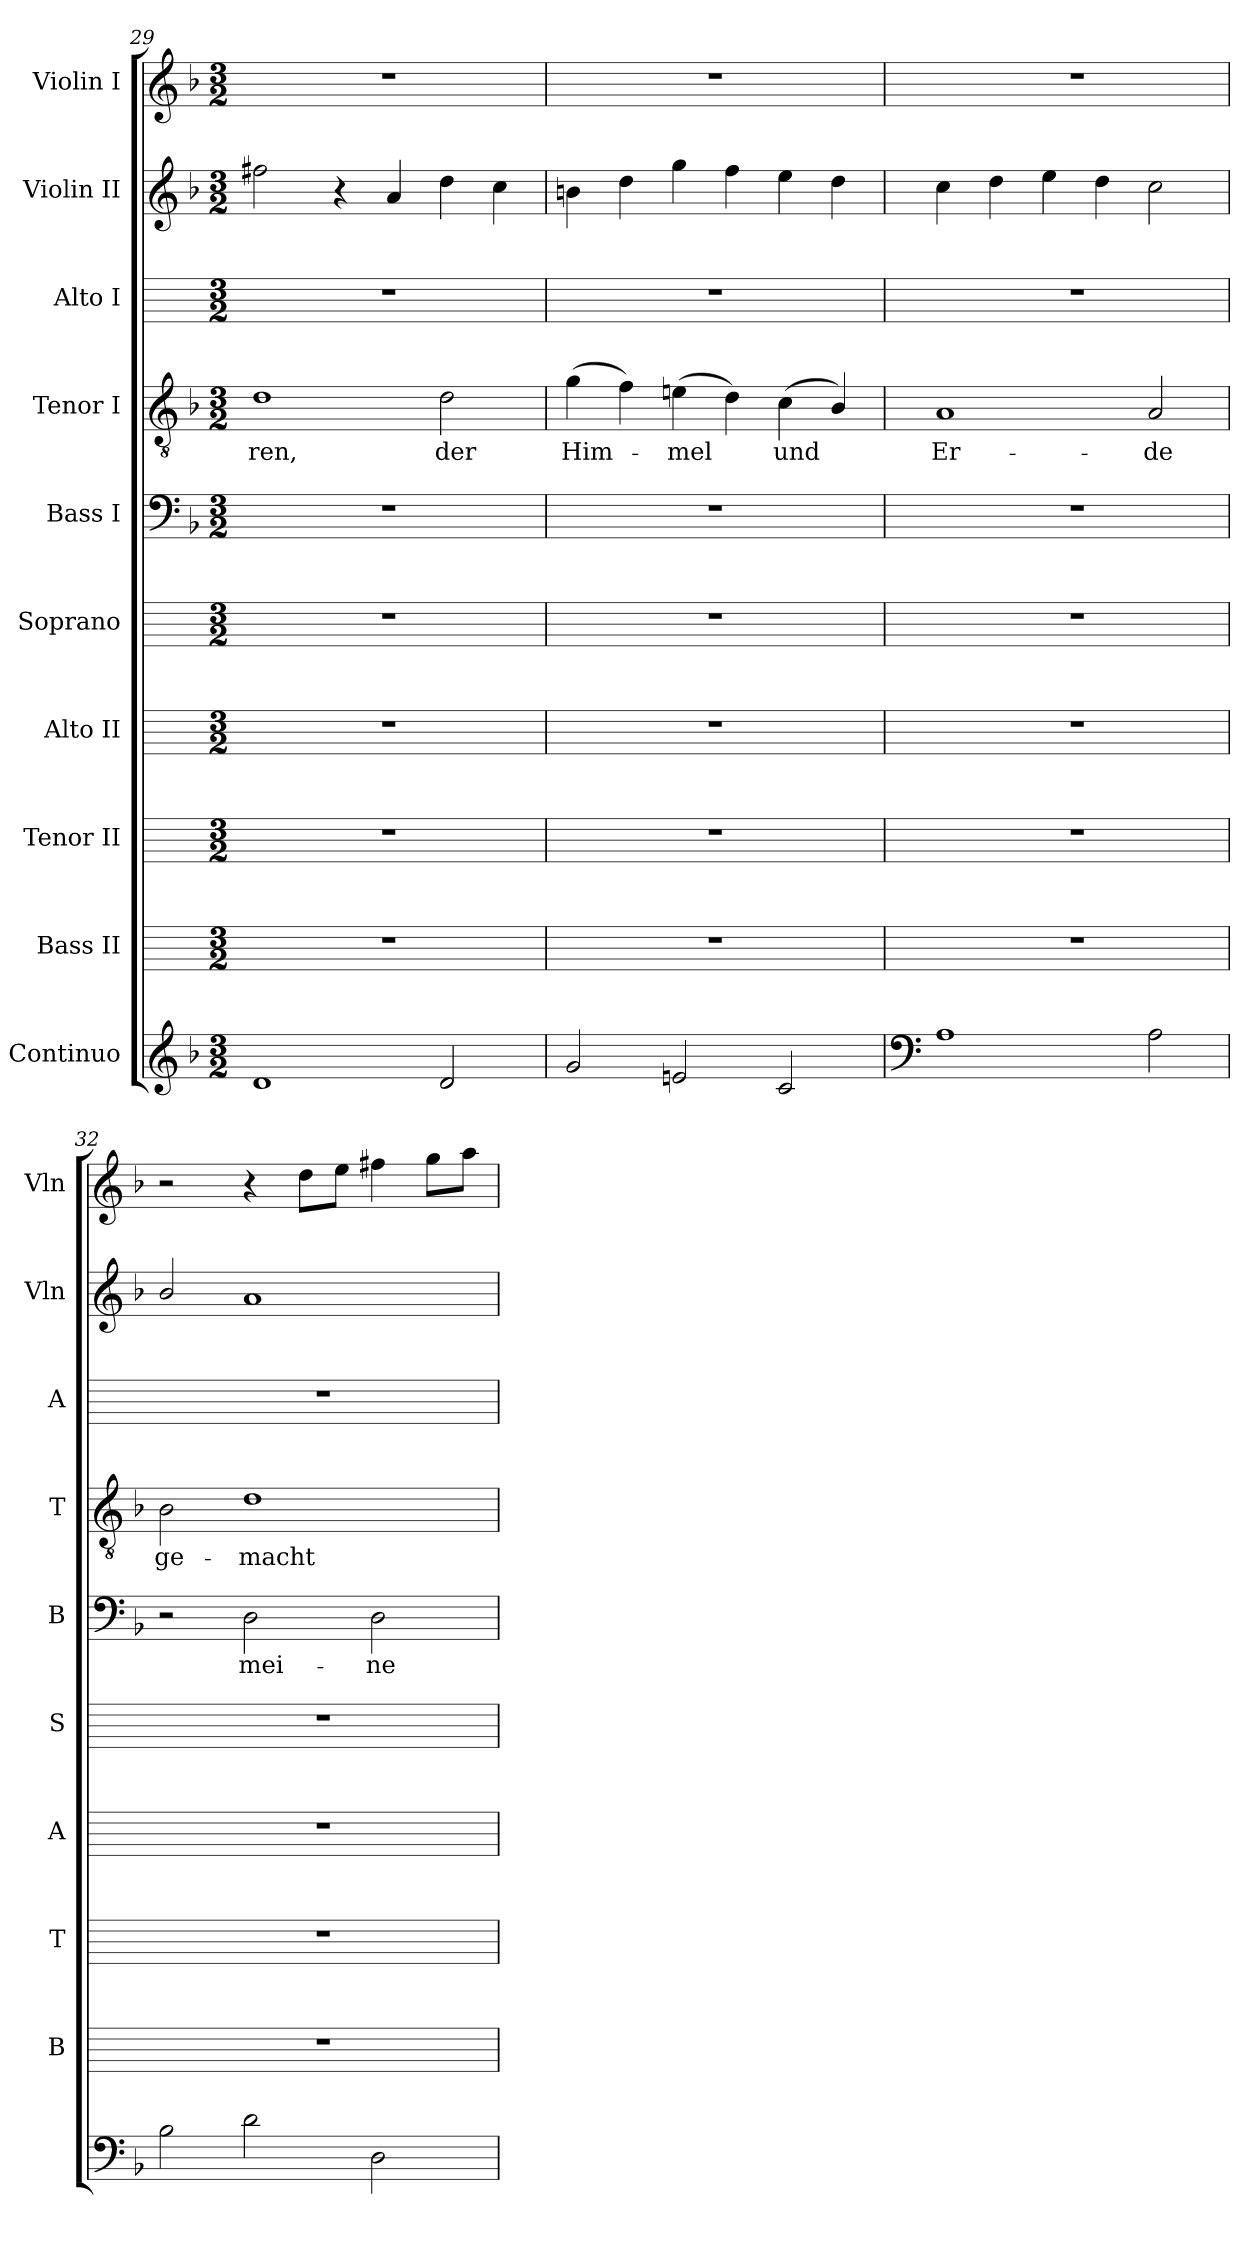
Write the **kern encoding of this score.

**kern	**kern	**kern	**kern	**kern	**kern	**text	**kern	**text	**kern	**kern	**kern
*part10	*part9	*part8	*part7	*part6	*part5	*part5	*part4	*part4	*part3	*part2	*part1
*staff10	*staff9	*staff8	*staff7	*staff6	*staff5	*staff5	*staff4	*staff4	*staff3	*staff2	*staff1
*I"Continuo	*I"Bass II	*I"Tenor II	*I"Alto II	*I"Soprano	*I"Bass I	*	*I"Tenor I	*	*I"Alto I	*I"Violin II	*I"Violin I
*	*I'B	*I'T	*I'A	*I'S	*I'B	*	*I'T	*	*I'A	*I'Vln	*I'Vln
!!LO:LB:g=z
*clefG2	*	*	*	*	*clefF4	*	*clefGv2	*	*	*clefG2	*clefG2
*k[b-]	*	*	*	*	*k[b-]	*	*k[b-]	*	*	*k[b-]	*k[b-]
*F:	*	*	*	*	*F:	*	*F:	*	*	*F:	*F:
*M3/2	*M3/2	*M3/2	*M3/2	*M3/2	*M3/2	*	*M3/2	*	*M3/2	*M3/2	*M3/2
=29	=29	=29	=29	=29	=29	=29	=29	=29	=29	=29	=29
!	!	!	!	!	!LO:N:vis=1	!	!	!LO:LY:b	!	!	!LO:N:vis=1
1d	1.r	1.r	1.r	1.r	1.r	.	1d	-ren,	1.r	2ff#X	1.r
.	.	.	.	.	.	.	.	.	.	4r	.
.	.	.	.	.	.	.	.	.	.	4a	.
!	!	!	!	!	!	!	!	!LO:LY:b	!	!	!
2d	.	.	.	.	.	.	2d	der	.	4dd	.
.	.	.	.	.	.	.	.	.	.	4cc	.
=30	=30	=30	=30	=30	=30	=30	=30	=30	=30	=30	=30
!	!	!	!	!	!LO:N:vis=1	!	!	!LO:LY:b	!	!	!LO:N:vis=1
2g	1.r	1.r	1.r	1.r	1.r	.	(>4g	Him-	1.r	4bn	1.r
.	.	.	.	.	.	.	4f)	.	.	4dd	.
!	!	!	!	!	!	!	!	!LO:LY:b	!	!	!
2en	.	.	.	.	.	.	(>4en	mel	.	4gg	.
.	.	.	.	.	.	.	4d)	.	.	4ff	.
!	!	!	!	!	!	!	!	!LO:LY:b	!	!	!
2c	.	.	.	.	.	.	(<4c	und	.	4ee	.
.	.	.	.	.	.	.	4B-/)	.	.	4dd	.
=31	=31	=31	=31	=31	=31	=31	=31	=31	=31	=31	=31
*clefF4	*	*	*	*	*	*	*	*	*	*	*
!	!	!	!	!	!LO:N:vis=1	!	!	!LO:LY:b	!	!	!LO:N:vis=1
1A	1.r	1.r	1.r	1.r	1.r	.	1A	Er-	1.r	4cc	1.r
.	.	.	.	.	.	.	.	.	.	4dd	.
.	.	.	.	.	.	.	.	.	.	4ee	.
.	.	.	.	.	.	.	.	.	.	4dd	.
!	!	!	!	!	!	!	!	!LO:LY:b	!	!	!
2A	.	.	.	.	.	.	2A	-de	.	2cc	.
=32	=32	=32	=32	=32	=32	=32	=32	=32	=32	=32	=32
!	!	!	!	!	!	!	!	!LO:LY:b	!	!	!
2B-	1.r	1.r	1.r	1.r	2r	.	2B-	ge-	1.r	2b-/	2r
!	!	!	!	!	!	!LO:LY:b	!	!LO:LY:b	!	!	!
2d	.	.	.	.	2D	mei-	1d	-macht	.	1a	4r
.	.	.	.	.	.	.	.	.	.	.	8ddL
.	.	.	.	.	.	.	.	.	.	.	8eeJ
!	!	!	!	!	!	!LO:LY:b	!	!	!	!	!
2D	.	.	.	.	2D	-ne	.	.	.	.	4ff#X
.	.	.	.	.	.	.	.	.	.	.	8ggL
.	.	.	.	.	.	.	.	.	.	.	8aaJ
=	=	=	=	=	=	=	=	=	=	=	=
*-	*-	*-	*-	*-	*-	*-	*-	*-	*-	*-	*-
